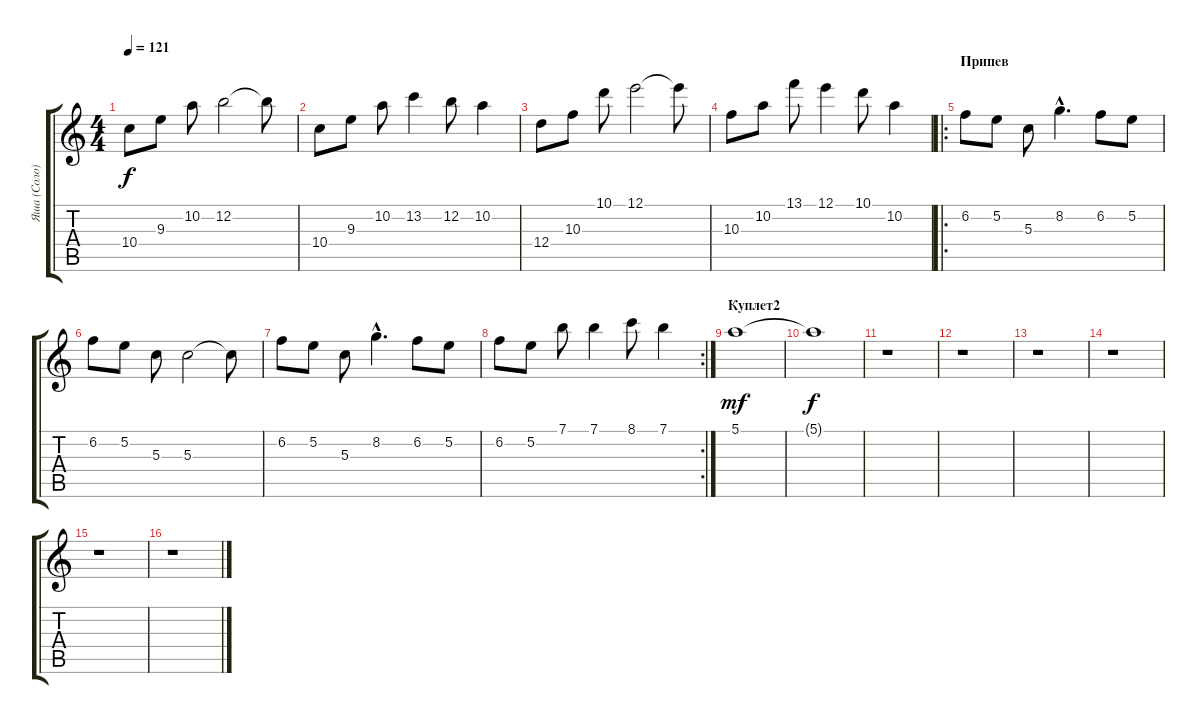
\track ("Яша (Соло)" "Яша (Соло)") {instrument electricguitarclean}
\staff {score tabs}
\tuning (E4 B3 G3 D3 A2 E2) {hide}
\ts (4 4)
\tempo 121
\clef g2
\ks c
10.4.8{dy f} 9.3.8 10.2.8 12.2.2 12.2{t}.8 |
10.4.8 9.3.8 10.2.8 13.2.4 12.2.8 10.2.4 |
12.4.8 10.3.8 10.1.8 12.1.2 12.1{t}.8 |
10.3.8 10.2.8 13.1.8 12.1.4 10.1.8 10.2.4 |
\ro
\section ("" "Припев")
6.2.8{volume 14 instrument distortionguitar} 5.2.8 5.3.8 8.2{hac}.4{d} 6.2.8 5.2.8 |
6.2.8 5.2.8 5.3.8 5.3.2 5.3{t}.8 |
6.2.8 5.2.8 5.3.8 8.2{hac}.4{d} 6.2.8 5.2.8 |
\rc 2
6.2.8 5.2.8 7.1.8 7.1.4 8.1.8 7.1.4 |
\section ("" "Куплет2")
5.1.1{dy mf volume 0} |
5.1{t}.1{dy f} |
r.1{volume 16} |
r.1 |
r.1 |
r.1 |
r.1 |
r.1
